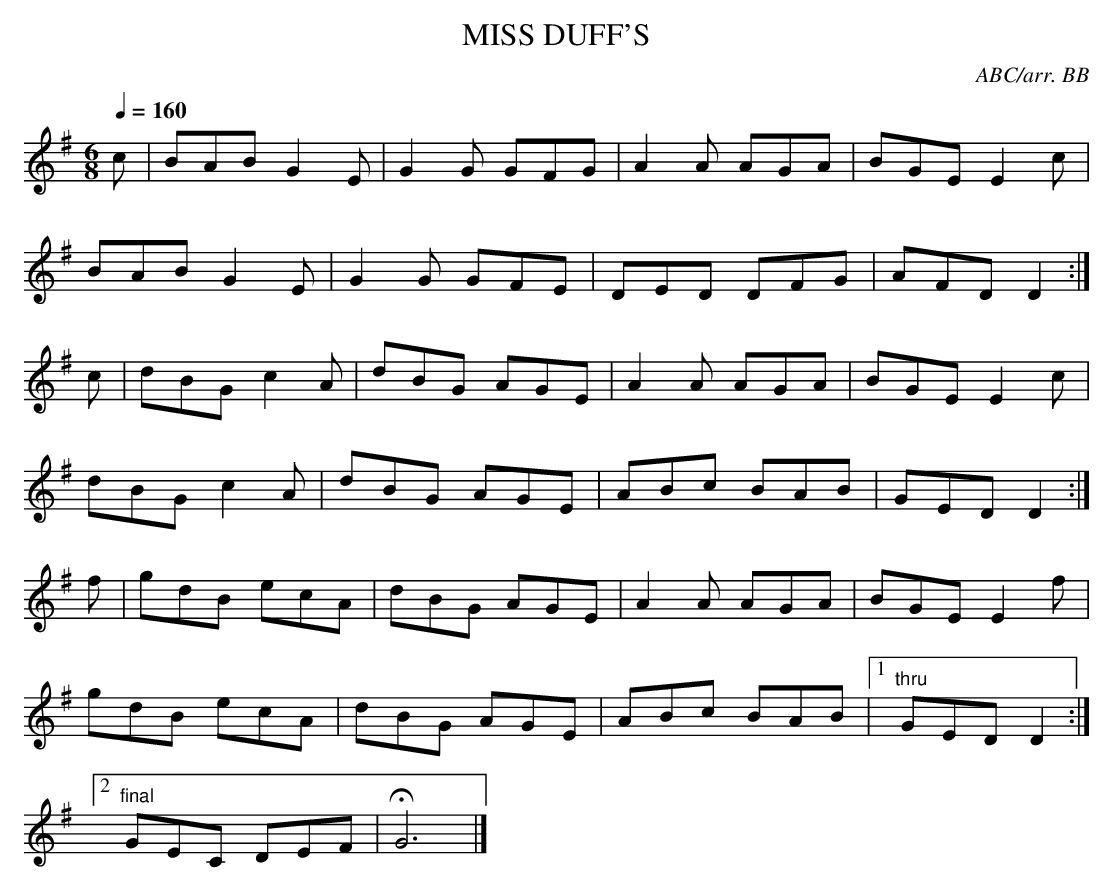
X:1
T:MISS DUFF'S
C:ABC/arr. BB
L:1/8
M:6/8
Q:1/4=160
K:G
c|BAB G2E|G2G GFG|A2A AGA|BGE E2c|
BAB G2E|G2G GFE|DED DFG|AFD D2:|
c|dBG c2A|dBG AGE|A2A AGA|BGE E2c|
dBG c2A|dBG AGE|ABc BAB|GED D2:|
f|gdB ecA|dBG AGE|A2A AGA|BGE E2f|
gdB ecA|dBG AGE|ABc BAB|1 "thru"GED D2:|
[2 "final"GEC DEF|HG6|]
